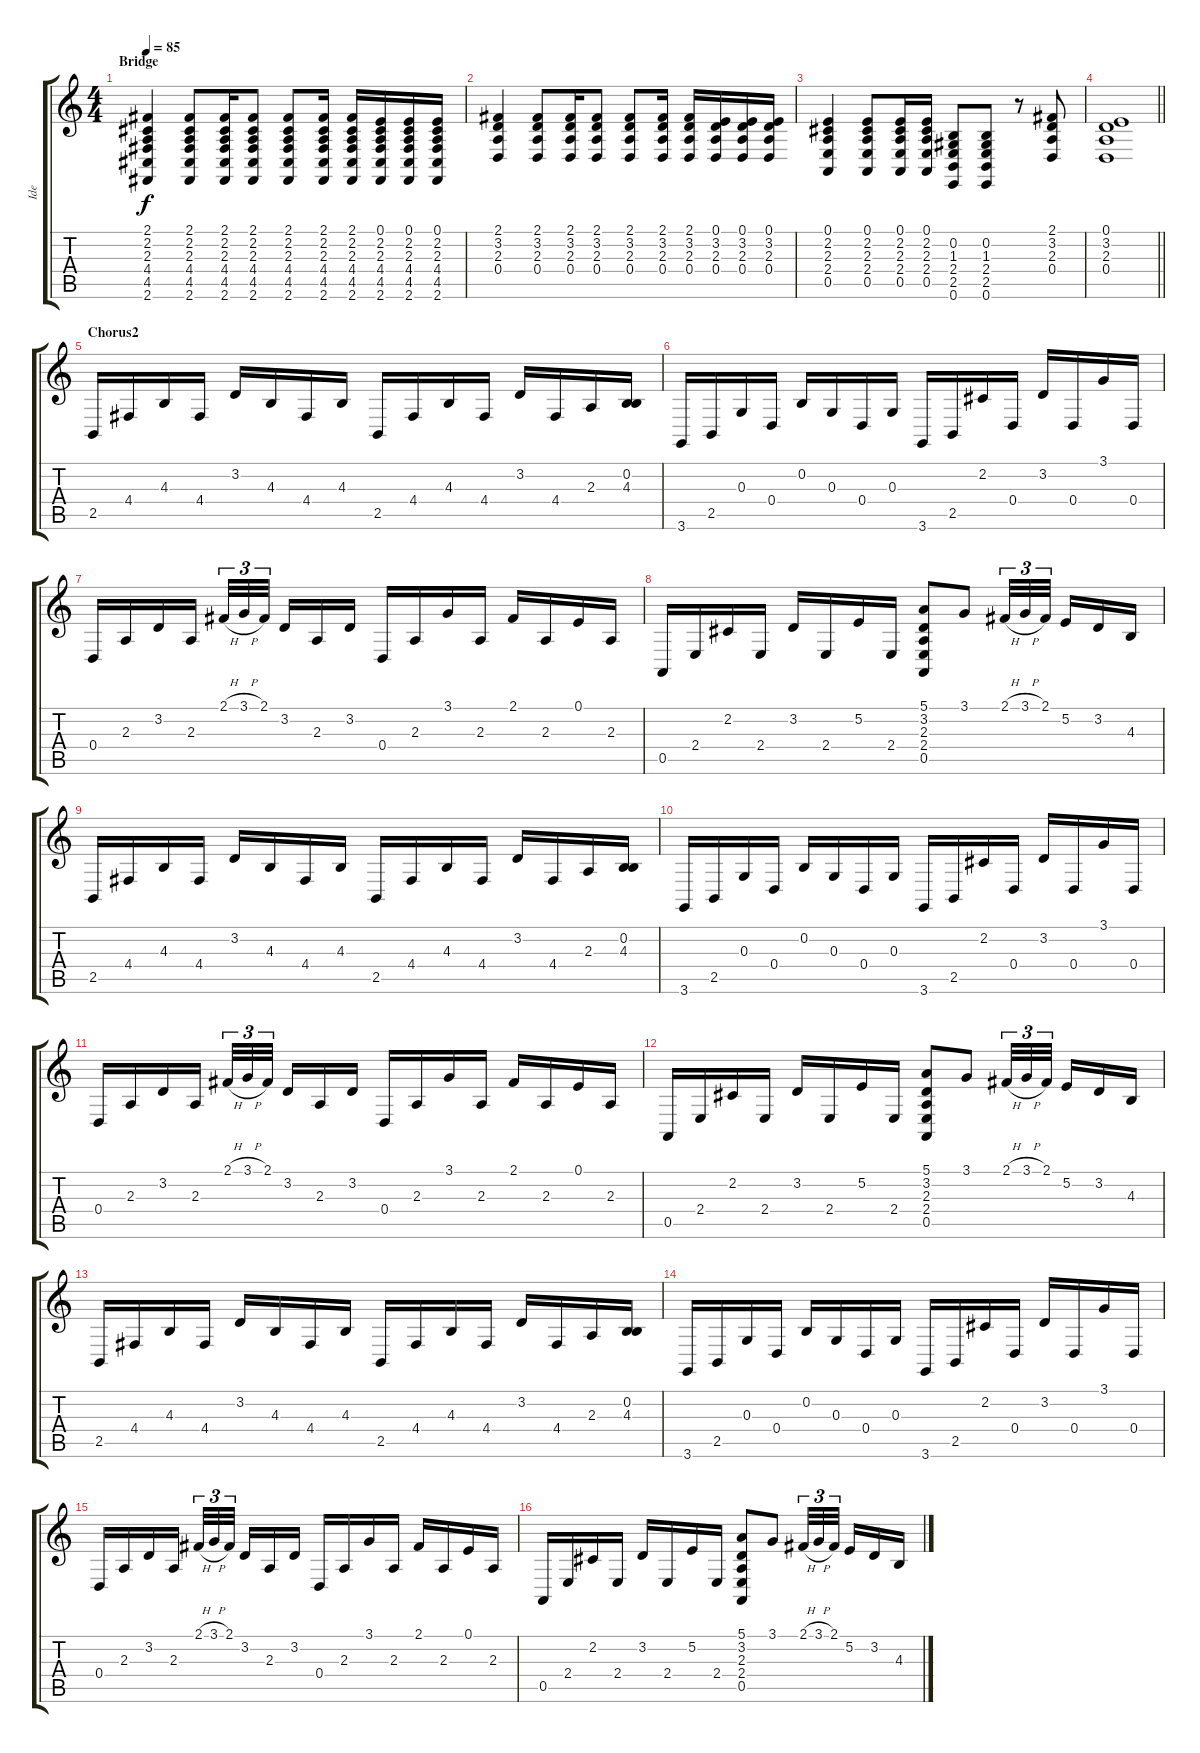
\track ("Ide" "Ide") {instrument brightacousticpiano}
\staff {score tabs}
\tuning (E4 B3 G3 D3 A2 E2) {hide}
\ts (4 4)
\section ("" "Bridge")
\tempo 85
\clef g2
\ks c
(2.1 2.2 2.3 4.4 4.5 2.6).4{dy f} (2.1 2.2 2.3 4.4 4.5 2.6).8 (2.1 2.2 2.3 4.4 4.5 2.6).16 (2.1 2.2 2.3 4.4 4.5 2.6).8 (2.1 2.2 2.3 4.4 4.5 2.6).8 (2.1 2.2 2.3 4.4 4.5 2.6).16 (2.1 2.2 2.3 4.4 4.5 2.6).16 (0.1 2.2 2.3 4.4 4.5 2.6).16 (0.1 2.2 2.3 4.4 4.5 2.6).16 (0.1 2.2 2.3 4.4 4.5 2.6).16 |
(2.1 3.2 2.3 0.4).4 (2.1 3.2 2.3 0.4).8 (2.1 3.2 2.3 0.4).16 (2.1 3.2 2.3 0.4).8 (2.1 3.2 2.3 0.4).8 (2.1 3.2 2.3 0.4).16 (2.1 3.2 2.3 0.4).16 (0.1 3.2 2.3 0.4).16 (0.1 3.2 2.3 0.4).16 (0.1 3.2 2.3 0.4).16 |
(0.1 2.2 2.3 2.4 0.5).4 (0.1 2.2 2.3 2.4 0.5).8 (0.1 2.2 2.3 2.4 0.5).16 (0.1 2.2 2.3 2.4 0.5).16 (0.2 1.3 2.4 2.5 0.6).8 (0.2 1.3 2.4 2.5 0.6).8 r.8 (2.1 3.2 2.3 0.4).8 |
\barLineRight lightlight
(0.1 3.2 2.3 0.4).1 |
\section ("" "Chorus2")
2.5.16 4.4.16 4.3.16 4.4.16 3.2.16 4.3.16 4.4.16 4.3.16 2.5.16 4.4.16 4.3.16 4.4.16 3.2.16 4.4.16 2.3.16 (0.2 4.3).16 |
3.6.16 2.5.16 0.3.16 0.4.16 0.2.16 0.3.16 0.4.16 0.3.16 3.6.16 2.5.16 2.2.16 0.4.16 3.2.16 0.4.16 3.1.16 0.4.16 |
0.4.16 2.3.16 3.2.16 2.3.16 2.1{h}.32{tu (3 2)} 3.1{h}.32{tu (3 2)} 2.1.32{tu (3 2) beam splitsecondary} 3.2.16 2.3.16 3.2.16 0.4.16 2.3.16 3.1.16 2.3.16 2.1.16 2.3.16 0.1.16 2.3.16 |
0.5.16 2.4.16 2.2.16 2.4.16 3.2.16 2.4.16 5.2.16 2.4.16 (5.1 3.2 2.3 2.4 0.5).8 3.1.8 2.1{h}.32{tu (3 2)} 3.1{h}.32{tu (3 2)} 2.1.32{tu (3 2) beam splitsecondary} 5.2.16 3.2.16 4.3.16 |
2.5.16 4.4.16 4.3.16 4.4.16 3.2.16 4.3.16 4.4.16 4.3.16 2.5.16 4.4.16 4.3.16 4.4.16 3.2.16 4.4.16 2.3.16 (0.2 4.3).16 |
3.6.16 2.5.16 0.3.16 0.4.16 0.2.16 0.3.16 0.4.16 0.3.16 3.6.16 2.5.16 2.2.16 0.4.16 3.2.16 0.4.16 3.1.16 0.4.16 |
0.4.16 2.3.16 3.2.16 2.3.16 2.1{h}.32{tu (3 2)} 3.1{h}.32{tu (3 2)} 2.1.32{tu (3 2) beam splitsecondary} 3.2.16 2.3.16 3.2.16 0.4.16 2.3.16 3.1.16 2.3.16 2.1.16 2.3.16 0.1.16 2.3.16 |
0.5.16 2.4.16 2.2.16 2.4.16 3.2.16 2.4.16 5.2.16 2.4.16 (5.1 3.2 2.3 2.4 0.5).8 3.1.8 2.1{h}.32{tu (3 2)} 3.1{h}.32{tu (3 2)} 2.1.32{tu (3 2) beam splitsecondary} 5.2.16 3.2.16 4.3.16 |
2.5.16 4.4.16 4.3.16 4.4.16 3.2.16 4.3.16 4.4.16 4.3.16 2.5.16 4.4.16 4.3.16 4.4.16 3.2.16 4.4.16 2.3.16 (0.2 4.3).16 |
3.6.16 2.5.16 0.3.16 0.4.16 0.2.16 0.3.16 0.4.16 0.3.16 3.6.16 2.5.16 2.2.16 0.4.16 3.2.16 0.4.16 3.1.16 0.4.16 |
0.4.16 2.3.16 3.2.16 2.3.16 2.1{h}.32{tu (3 2)} 3.1{h}.32{tu (3 2)} 2.1.32{tu (3 2) beam splitsecondary} 3.2.16 2.3.16 3.2.16 0.4.16 2.3.16 3.1.16 2.3.16 2.1.16 2.3.16 0.1.16 2.3.16 |
0.5.16 2.4.16 2.2.16 2.4.16 3.2.16 2.4.16 5.2.16 2.4.16 (5.1 3.2 2.3 2.4 0.5).8 3.1.8 2.1{h}.32{tu (3 2)} 3.1{h}.32{tu (3 2)} 2.1.32{tu (3 2) beam splitsecondary} 5.2.16 3.2.16 4.3.16
